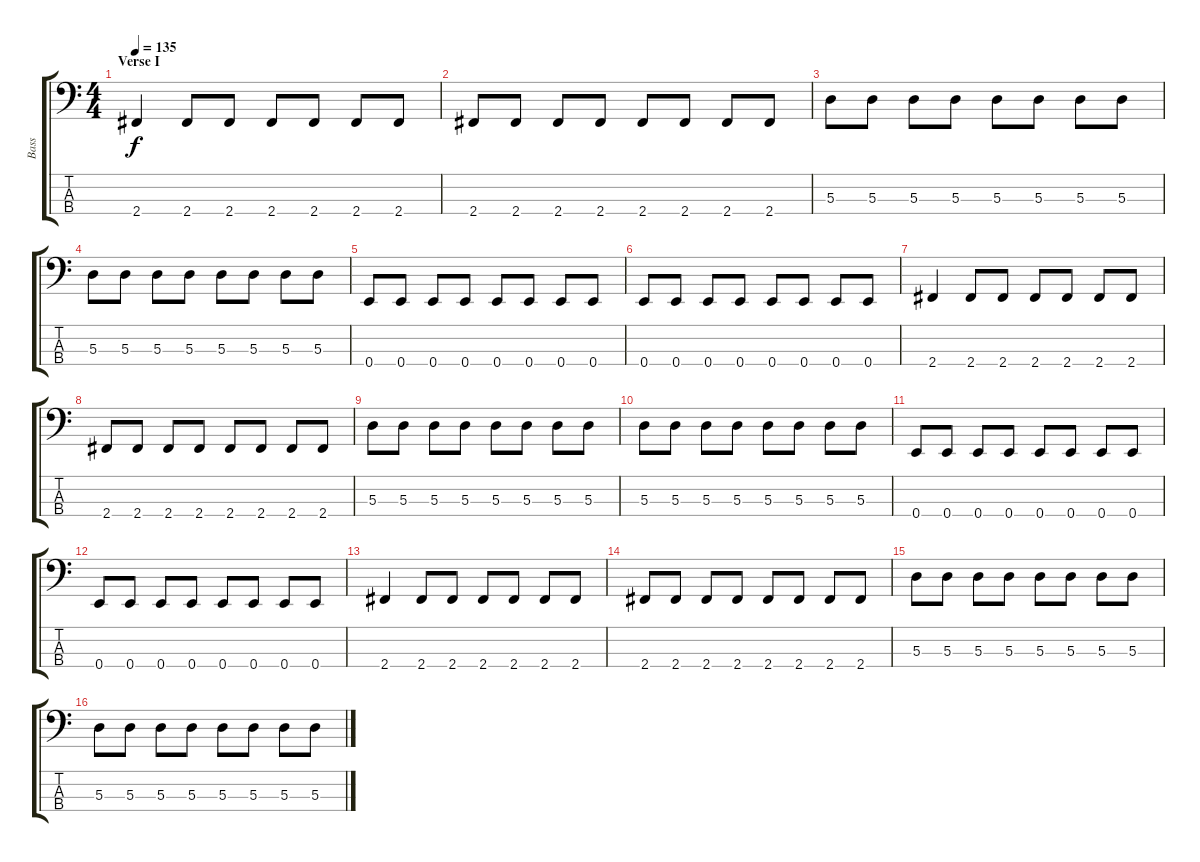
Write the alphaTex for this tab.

\track ("Bass" "Bass") {instrument electricbasspick}
\staff {score tabs}
\tuning (G2 D2 A1 E1) {hide}
\ts (4 4)
\section ("" "Verse I")
\tempo 135
\clef f4
\ks c
2.4.4{dy f} 2.4.8 2.4.8 2.4.8 2.4.8 2.4.8 2.4.8 |
2.4.8 2.4.8 2.4.8 2.4.8 2.4.8 2.4.8 2.4.8 2.4.8 |
5.3.8 5.3.8 5.3.8 5.3.8 5.3.8 5.3.8 5.3.8 5.3.8 |
5.3.8 5.3.8 5.3.8 5.3.8 5.3.8 5.3.8 5.3.8 5.3.8 |
0.4.8 0.4.8 0.4.8 0.4.8 0.4.8 0.4.8 0.4.8 0.4.8 |
0.4.8 0.4.8 0.4.8 0.4.8 0.4.8 0.4.8 0.4.8 0.4.8 |
2.4.4 2.4.8 2.4.8 2.4.8 2.4.8 2.4.8 2.4.8 |
2.4.8 2.4.8 2.4.8 2.4.8 2.4.8 2.4.8 2.4.8 2.4.8 |
5.3.8 5.3.8 5.3.8 5.3.8 5.3.8 5.3.8 5.3.8 5.3.8 |
5.3.8 5.3.8 5.3.8 5.3.8 5.3.8 5.3.8 5.3.8 5.3.8 |
0.4.8 0.4.8 0.4.8 0.4.8 0.4.8 0.4.8 0.4.8 0.4.8 |
0.4.8 0.4.8 0.4.8 0.4.8 0.4.8 0.4.8 0.4.8 0.4.8 |
2.4.4 2.4.8 2.4.8 2.4.8 2.4.8 2.4.8 2.4.8 |
2.4.8 2.4.8 2.4.8 2.4.8 2.4.8 2.4.8 2.4.8 2.4.8 |
5.3.8 5.3.8 5.3.8 5.3.8 5.3.8 5.3.8 5.3.8 5.3.8 |
5.3.8 5.3.8 5.3.8 5.3.8 5.3.8 5.3.8 5.3.8 5.3.8
